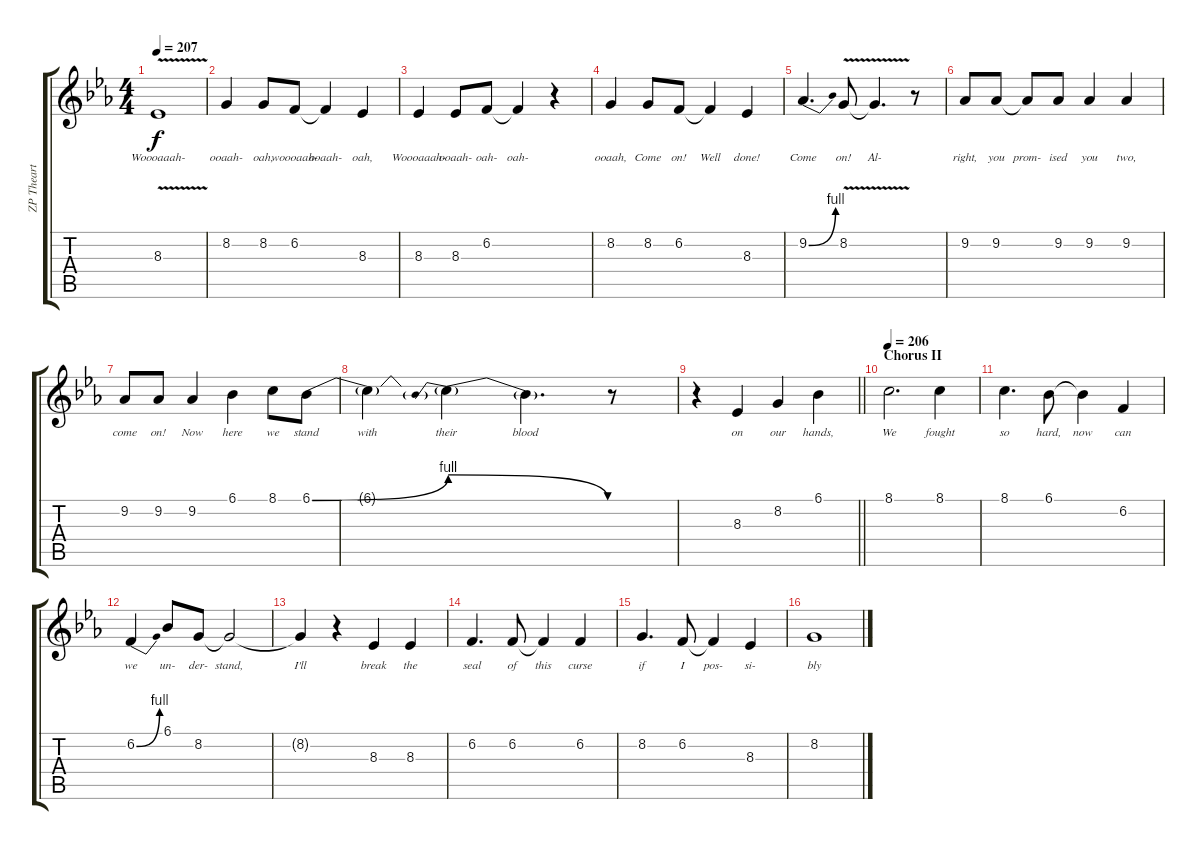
\track ("ZP Theart (Lead and Back-up Vocals); Eve" "ZP Theart ") {instrument lead2sawtooth}
\staff {score tabs}
\tuning (E4 B3 G3 D3 A2 E2) {hide}
\ts (4 4)
\tempo 207
\clef g2
\ks eb
8.3{v}.1{lyrics (0 "Woooaaah-") lyrics (1 "") lyrics (2 "") lyrics (3 "") lyrics (4 "") dy f} |
8.2.4{lyrics (0 "ooaah-") lyrics (1 "") lyrics (2 "") lyrics (3 "") lyrics (4 "")} 8.2.8{lyrics (0 "oah,") lyrics (1 "") lyrics (2 "") lyrics (3 "") lyrics (4 "")} 6.2.8{lyrics (0 "woooaah-") lyrics (1 "") lyrics (2 "") lyrics (3 "") lyrics (4 "")} 6.2{t}.4{lyrics (0 "ooaah-") lyrics (1 "") lyrics (2 "") lyrics (3 "") lyrics (4 "")} 8.3.4{lyrics (0 "oah,") lyrics (1 "") lyrics (2 "") lyrics (3 "") lyrics (4 "")} |
8.3.4{lyrics (0 "Woooaaah-") lyrics (1 "") lyrics (2 "") lyrics (3 "") lyrics (4 "")} 8.3.8{lyrics (0 "ooaah-") lyrics (1 "") lyrics (2 "") lyrics (3 "") lyrics (4 "")} 6.2.8{lyrics (0 "oah-") lyrics (1 "") lyrics (2 "") lyrics (3 "") lyrics (4 "")} 6.2{t}.4{lyrics (0 "oah-") lyrics (1 "") lyrics (2 "") lyrics (3 "") lyrics (4 "")} r.4 |
8.2.4{lyrics (0 "ooaah,") lyrics (1 "") lyrics (2 "") lyrics (3 "") lyrics (4 "")} 8.2.8{lyrics (0 "Come") lyrics (1 "") lyrics (2 "") lyrics (3 "") lyrics (4 "")} 6.2.8{lyrics (0 "on!") lyrics (1 "") lyrics (2 "") lyrics (3 "") lyrics (4 "")} 6.2{t}.4{lyrics (0 "Well") lyrics (1 "") lyrics (2 "") lyrics (3 "") lyrics (4 "")} 8.3.4{lyrics (0 "done!") lyrics (1 "") lyrics (2 "") lyrics (3 "") lyrics (4 "")} |
9.2{be (bend 0 0 60 4)}.4{d lyrics (0 "Come") lyrics (1 "") lyrics (2 "") lyrics (3 "") lyrics (4 "")} 8.2{v}.8{lyrics (0 "on!") lyrics (1 "") lyrics (2 "") lyrics (3 "") lyrics (4 "")} 8.2{t}.4{d lyrics (0 "Al-") lyrics (1 "") lyrics (2 "") lyrics (3 "") lyrics (4 "")} r.8 |
9.2.8{lyrics (0 "right,") lyrics (1 "") lyrics (2 "") lyrics (3 "") lyrics (4 "")} 9.2.8{lyrics (0 "you") lyrics (1 "") lyrics (2 "") lyrics (3 "") lyrics (4 "")} 9.2{t}.8{lyrics (0 "prom-") lyrics (1 "") lyrics (2 "") lyrics (3 "") lyrics (4 "")} 9.2.8{lyrics (0 "ised") lyrics (1 "") lyrics (2 "") lyrics (3 "") lyrics (4 "")} 9.2.4{lyrics (0 "you") lyrics (1 "") lyrics (2 "") lyrics (3 "") lyrics (4 "")} 9.2.4{lyrics (0 "two,") lyrics (1 "") lyrics (2 "") lyrics (3 "") lyrics (4 "")} |
9.2.8{lyrics (0 "come") lyrics (1 "") lyrics (2 "") lyrics (3 "") lyrics (4 "")} 9.2.8{lyrics (0 "on!") lyrics (1 "") lyrics (2 "") lyrics (3 "") lyrics (4 "")} 9.2.4{lyrics (0 "Now") lyrics (1 "") lyrics (2 "") lyrics (3 "") lyrics (4 "")} 6.1.4{lyrics (0 "here") lyrics (1 "") lyrics (2 "") lyrics (3 "") lyrics (4 "")} 8.1.8{lyrics (0 "we") lyrics (1 "") lyrics (2 "") lyrics (3 "") lyrics (4 "")} 6.1{be (bend 0 0 60 4)}.8{lyrics (0 "stand") lyrics (1 "") lyrics (2 "") lyrics (3 "") lyrics (4 "")} |
6.1{t}.4{lyrics (0 "with") lyrics (1 "") lyrics (2 "") lyrics (3 "") lyrics (4 "")} 6.1{be (prebendrelease 0 4 60 0) t}.4{lyrics (0 "their") lyrics (1 "") lyrics (2 "") lyrics (3 "") lyrics (4 "")} 6.1{t}.4{d lyrics (0 "blood") lyrics (1 "") lyrics (2 "") lyrics (3 "") lyrics (4 "")} r.8 |
\barLineRight lightlight
r.4 8.3.4{lyrics (0 "on") lyrics (1 "") lyrics (2 "") lyrics (3 "") lyrics (4 "")} 8.2.4{lyrics (0 "our") lyrics (1 "") lyrics (2 "") lyrics (3 "") lyrics (4 "")} 6.1.4{lyrics (0 "hands,") lyrics (1 "") lyrics (2 "") lyrics (3 "") lyrics (4 "")} |
\section ("" "Chorus II")
\tempo 206
8.1.2{d lyrics (0 "We") lyrics (1 "") lyrics (2 "") lyrics (3 "") lyrics (4 "")} 8.1.4{lyrics (0 "fought") lyrics (1 "") lyrics (2 "") lyrics (3 "") lyrics (4 "")} |
8.1.4{d lyrics (0 "so") lyrics (1 "") lyrics (2 "") lyrics (3 "") lyrics (4 "")} 6.1.8{lyrics (0 "hard,") lyrics (1 "") lyrics (2 "") lyrics (3 "") lyrics (4 "")} 6.1{t}.4{lyrics (0 "now") lyrics (1 "") lyrics (2 "") lyrics (3 "") lyrics (4 "")} 6.2.4{lyrics (0 "can") lyrics (1 "") lyrics (2 "") lyrics (3 "") lyrics (4 "")} |
6.2{be (bend 0 0 60 4)}.4{lyrics (0 "we") lyrics (1 "") lyrics (2 "") lyrics (3 "") lyrics (4 "")} 6.1.8{lyrics (0 "un-") lyrics (1 "") lyrics (2 "") lyrics (3 "") lyrics (4 "")} 8.2.8{lyrics (0 "der-") lyrics (1 "") lyrics (2 "") lyrics (3 "") lyrics (4 "")} 8.2{t}.2{lyrics (0 "stand,") lyrics (1 "") lyrics (2 "") lyrics (3 "") lyrics (4 "")} |
8.2{t}.4{lyrics (0 "I'll") lyrics (1 "") lyrics (2 "") lyrics (3 "") lyrics (4 "")} r.4 8.3.4{lyrics (0 "break") lyrics (1 "") lyrics (2 "") lyrics (3 "") lyrics (4 "")} 8.3.4{lyrics (0 "the") lyrics (1 "") lyrics (2 "") lyrics (3 "") lyrics (4 "")} |
6.2.4{d lyrics (0 "seal") lyrics (1 "") lyrics (2 "") lyrics (3 "") lyrics (4 "")} 6.2.8{lyrics (0 "of") lyrics (1 "") lyrics (2 "") lyrics (3 "") lyrics (4 "")} 6.2{t}.4{lyrics (0 "this") lyrics (1 "") lyrics (2 "") lyrics (3 "") lyrics (4 "")} 6.2.4{lyrics (0 "curse") lyrics (1 "") lyrics (2 "") lyrics (3 "") lyrics (4 "")} |
8.2.4{d lyrics (0 "if") lyrics (1 "") lyrics (2 "") lyrics (3 "") lyrics (4 "")} 6.2.8{lyrics (0 "I") lyrics (1 "") lyrics (2 "") lyrics (3 "") lyrics (4 "")} 6.2{t}.4{lyrics (0 "pos-") lyrics (1 "") lyrics (2 "") lyrics (3 "") lyrics (4 "")} 8.3.4{lyrics (0 "si-") lyrics (1 "") lyrics (2 "") lyrics (3 "") lyrics (4 "")} |
8.2.1{lyrics (0 "bly") lyrics (1 "") lyrics (2 "") lyrics (3 "") lyrics (4 "")}
